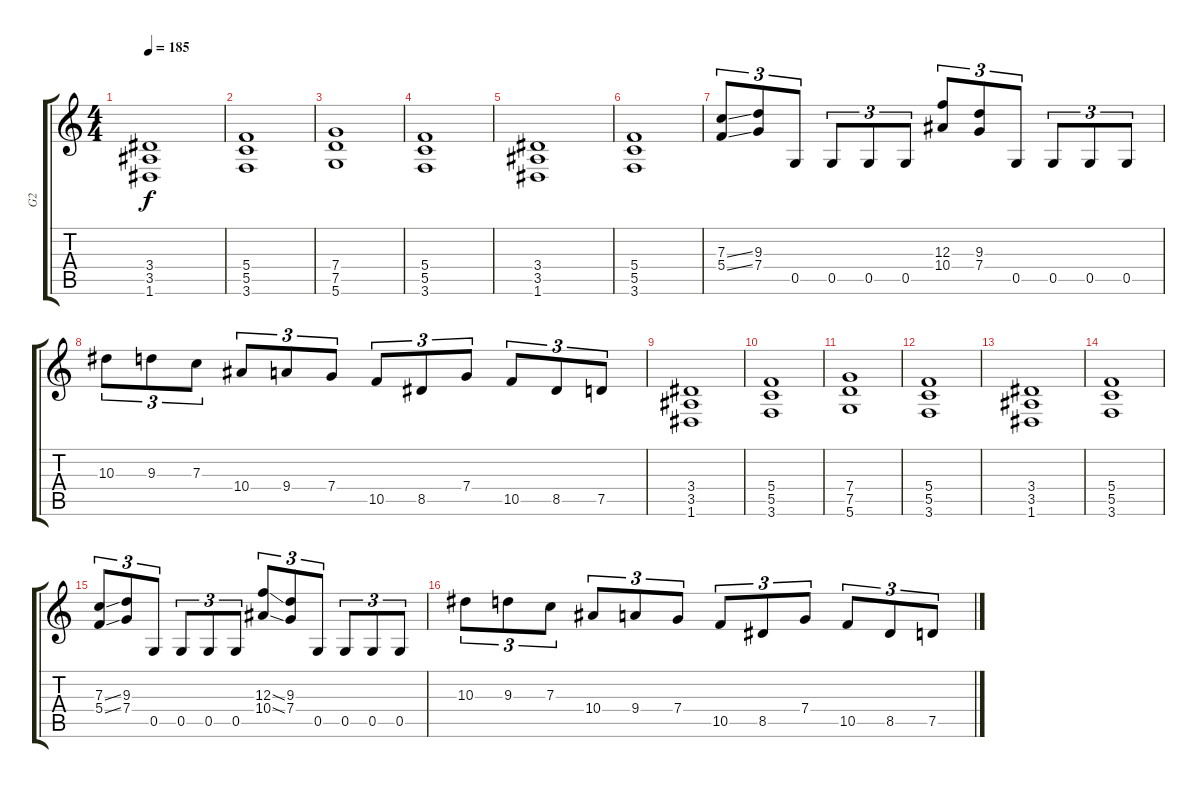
\track ("G2" "G2") {instrument distortionguitar}
\staff {score tabs}
\tuning (D4 A3 F3 C3 G2 D2) {hide}
\ts (4 4)
\tempo 185
\clef g2
\ks c
(3.4 3.5 1.6).1{dy f} |
(5.4 5.5 3.6).1 |
(7.4 7.5 5.6).1 |
(5.4 5.5 3.6).1 |
(3.4 3.5 1.6).1 |
(5.4 5.5 3.6).1 |
(7.3{ss} 5.4{ss}).8{tu (3 2)} (9.3 7.4).8{tu (3 2)} 0.5.8{tu (3 2)} 0.5.8{tu (3 2)} 0.5.8{tu (3 2)} 0.5.8{tu (3 2)} (12.3 10.4).8{tu (3 2)} (9.3 7.4).8{tu (3 2)} 0.5.8{tu (3 2)} 0.5.8{tu (3 2)} 0.5.8{tu (3 2)} 0.5.8{tu (3 2)} |
10.3.8{tu (3 2)} 9.3.8{tu (3 2)} 7.3.8{tu (3 2)} 10.4.8{tu (3 2)} 9.4.8{tu (3 2)} 7.4.8{tu (3 2)} 10.5.8{tu (3 2)} 8.5.8{tu (3 2)} 7.4.8{tu (3 2)} 10.5.8{tu (3 2)} 8.5.8{tu (3 2)} 7.5.8{tu (3 2)} |
(3.4 3.5 1.6).1 |
(5.4 5.5 3.6).1 |
(7.4 7.5 5.6).1 |
(5.4 5.5 3.6).1 |
(3.4 3.5 1.6).1 |
(5.4 5.5 3.6).1 |
(7.3{ss} 5.4{ss}).8{tu (3 2)} (9.3 7.4).8{tu (3 2)} 0.5.8{tu (3 2)} 0.5.8{tu (3 2)} 0.5.8{tu (3 2)} 0.5.8{tu (3 2)} (12.3{ss} 10.4{ss}).8{tu (3 2)} (9.3 7.4).8{tu (3 2)} 0.5.8{tu (3 2)} 0.5.8{tu (3 2)} 0.5.8{tu (3 2)} 0.5.8{tu (3 2)} |
10.3.8{tu (3 2)} 9.3.8{tu (3 2)} 7.3.8{tu (3 2)} 10.4.8{tu (3 2)} 9.4.8{tu (3 2)} 7.4.8{tu (3 2)} 10.5.8{tu (3 2)} 8.5.8{tu (3 2)} 7.4.8{tu (3 2)} 10.5.8{tu (3 2)} 8.5.8{tu (3 2)} 7.5.8{tu (3 2)}
